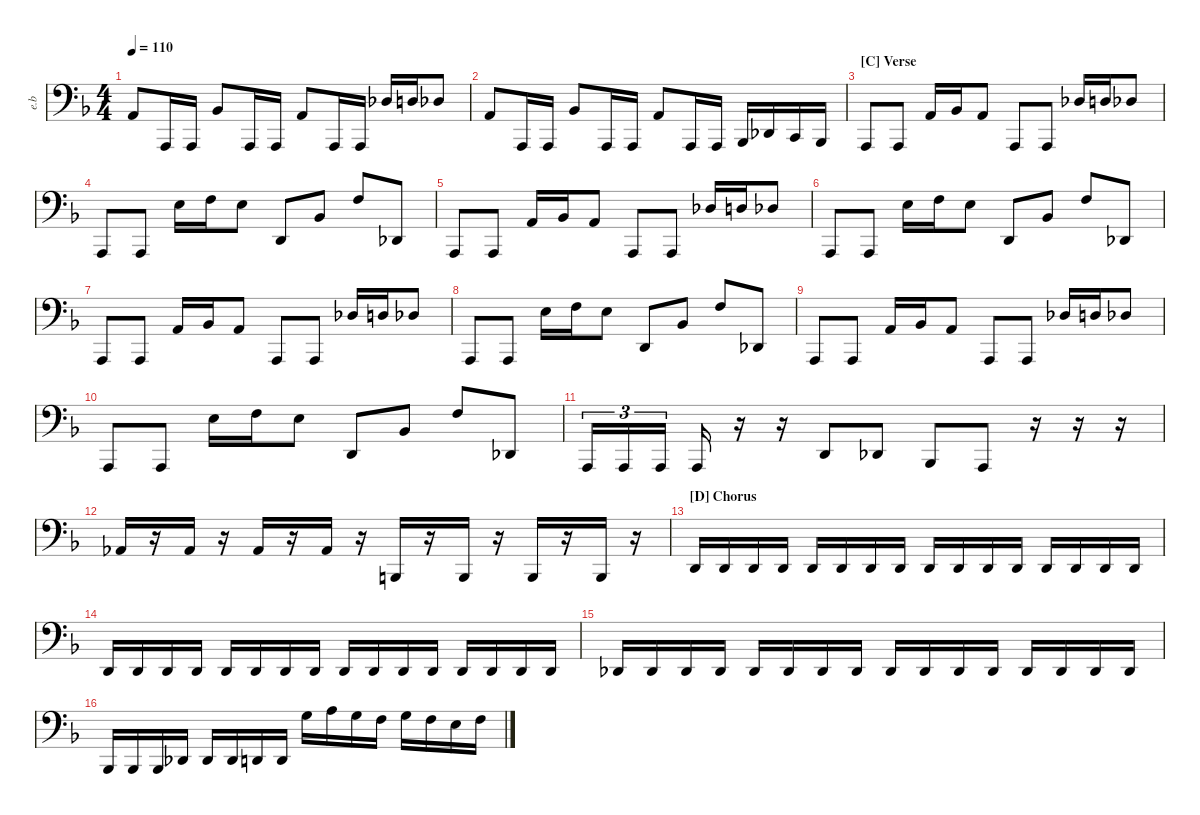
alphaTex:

\defaultSystemsLayout 4
\hideDynamics
\bracketExtendMode nobrackets
\otherSystemsTrackNameOrientation horizontal
\track ("Electric Bass" "e.b") {instrument electricbassfinger}
\staff {score}
\tuning (G2 D2 A1 E1 A0)
\ts (4 4)
\tempo 110
\clef f4
\ks dminor
5.4{acc forcenatural}.8{dy fff beam Up} 0.5{acc forcenatural}.16{beam Up} 0.5{acc forcenatural}.16{beam Up} 6.4{acc b}.8{beam Up} 0.5{acc forcenatural}.16{beam Up} 0.5{acc forcenatural}.16{beam Up} 5.4{acc forcenatural}.8{beam Up} 0.5{acc forcenatural}.16{beam Up} 0.5{acc forcenatural}.16{beam Up} 9.4{acc b}.16{beam Up} 10.4{acc forcenatural}.16{beam Up} 9.4{acc b}.8{beam Up} |
5.4{acc forcenatural}.8{beam Up} 0.5{acc forcenatural}.16{beam Up} 0.5{acc forcenatural}.16{beam Up} 6.4{acc b}.8{beam Up} 0.5{acc forcenatural}.16{beam Up} 0.5{acc forcenatural}.16{beam Up} 5.4{acc forcenatural}.8{beam Up} 0.5{acc forcenatural}.16{beam Up} 0.5{acc forcenatural}.16{beam Up} 1.5{acc b}.16{beam Up} 4.5{acc b}.16{beam Up} 3.5{acc forcenatural}.16{beam Up} 1.5{acc b}.16{beam Up} |
\section ("C" "Verse")
0.5{acc forcenatural}.8{beam Up} 0.5{acc forcenatural}.8{beam Up} 5.4{acc forcenatural}.16{beam Up} 6.4{acc b}.16{beam Up} 5.4{acc forcenatural}.8{beam Up} 0.5{acc forcenatural}.8{beam Up} 0.5{acc forcenatural}.8{beam Up} 9.4{acc b}.16{beam Up} 10.4{acc forcenatural}.16{beam Up} 9.4{acc b}.8{beam Up} |
0.5{acc forcenatural}.8{beam Up} 0.5{acc forcenatural}.8{beam Up} 12.4{acc forcenatural}.16{beam Down} 13.4{acc forcenatural}.16{beam Down} 12.4{acc forcenatural}.8{beam Down} 5.5{acc forcenatural}.8{beam Up} 6.4{acc b}.8{beam Up} 8.3{acc forcenatural}.8{beam Up} 4.5{acc b}.8{beam Up} |
0.5{acc forcenatural}.8{beam Up} 0.5{acc forcenatural}.8{beam Up} 5.4{acc forcenatural}.16{beam Up} 6.4{acc b}.16{beam Up} 5.4{acc forcenatural}.8{beam Up} 0.5{acc forcenatural}.8{beam Up} 0.5{acc forcenatural}.8{beam Up} 9.4{acc b}.16{beam Up} 10.4{acc forcenatural}.16{beam Up} 9.4{acc b}.8{beam Up} |
0.5{acc forcenatural}.8{beam Up} 0.5{acc forcenatural}.8{beam Up} 12.4{acc forcenatural}.16{beam Down} 13.4{acc forcenatural}.16{beam Down} 12.4{acc forcenatural}.8{beam Down} 5.5{acc forcenatural}.8{beam Up} 6.4{acc b}.8{beam Up} 8.3{acc forcenatural}.8{beam Up} 4.5{acc b}.8{beam Up} |
0.5{acc forcenatural}.8{beam Up} 0.5{acc forcenatural}.8{beam Up} 5.4{acc forcenatural}.16{beam Up} 6.4{acc b}.16{beam Up} 5.4{acc forcenatural}.8{beam Up} 0.5{acc forcenatural}.8{beam Up} 0.5{acc forcenatural}.8{beam Up} 9.4{acc b}.16{beam Up} 10.4{acc forcenatural}.16{beam Up} 9.4{acc b}.8{beam Up} |
0.5{acc forcenatural}.8{beam Up} 0.5{acc forcenatural}.8{beam Up} 12.4{acc forcenatural}.16{beam Down} 13.4{acc forcenatural}.16{beam Down} 12.4{acc forcenatural}.8{beam Down} 5.5{acc forcenatural}.8{beam Up} 6.4{acc b}.8{beam Up} 8.3{acc forcenatural}.8{beam Up} 4.5{acc b}.8{beam Up} |
0.5{acc forcenatural}.8{beam Up} 0.5{acc forcenatural}.8{beam Up} 5.4{acc forcenatural}.16{beam Up} 6.4{acc b}.16{beam Up} 5.4{acc forcenatural}.8{beam Up} 0.5{acc forcenatural}.8{beam Up} 0.5{acc forcenatural}.8{beam Up} 9.4{acc b}.16{beam Up} 10.4{acc forcenatural}.16{beam Up} 9.4{acc b}.8{beam Up} |
0.5{acc forcenatural}.8{beam Up} 0.5{acc forcenatural}.8{beam Up} 12.4{acc forcenatural}.16{beam Down} 13.4{acc forcenatural}.16{beam Down} 12.4{acc forcenatural}.8{beam Down} 5.5{acc forcenatural}.8{beam Up} 6.4{acc b}.8{beam Up} 8.3{acc forcenatural}.8{beam Up} 4.5{acc b}.8{beam Up} |
0.5{acc forcenatural}.16{tu (3 2) beam Up} 0.5{acc forcenatural}.16{tu (3 2) beam Up} 0.5{acc forcenatural}.16{tu (3 2) beam Up} 0.5{acc forcenatural}.16{beam Up} r.16{beam Up} r.16{beam Up} 5.5{acc forcenatural}.8{beam Up} 4.5{acc b}.8{beam Up} 1.5{acc b}.8{beam Up} 0.5{acc forcenatural}.8{beam Up} r.16{beam Up} r.16{beam Up} r.16{beam Up} |
4.4{acc b}.16{beam Up} r.16{beam Up} 4.4{acc b}.16{beam Up} r.16{beam Up} 4.4{acc b}.16{beam Up} r.16{beam Up} 4.4{acc b}.16{beam Up} r.16{beam Up} 2.5{acc forcenatural}.16{beam Up} r.16{beam Up} 2.5{acc forcenatural}.16{beam Up} r.16{beam Up} 2.5{acc forcenatural}.16{beam Up} r.16{beam Up} 2.5{acc forcenatural}.16{beam Up} r.16{beam Up} |
\section ("D" "Chorus")
5.5{acc forcenatural}.16{beam Up} 5.5{acc forcenatural}.16{beam Up} 5.5{acc forcenatural}.16{beam Up} 5.5{acc forcenatural}.16{beam Up} 5.5{acc forcenatural}.16{beam Up} 5.5{acc forcenatural}.16{beam Up} 5.5{acc forcenatural}.16{beam Up} 5.5{acc forcenatural}.16{beam Up} 5.5{acc forcenatural}.16{beam Up} 5.5{acc forcenatural}.16{beam Up} 5.5{acc forcenatural}.16{beam Up} 5.5{acc forcenatural}.16{beam Up} 5.5{acc forcenatural}.16{beam Up} 5.5{acc forcenatural}.16{beam Up} 5.5{acc forcenatural}.16{beam Up} 5.5{acc forcenatural}.16{beam Up} |
5.5{acc forcenatural}.16{beam Up} 5.5{acc forcenatural}.16{beam Up} 5.5{acc forcenatural}.16{beam Up} 5.5{acc forcenatural}.16{beam Up} 5.5{acc forcenatural}.16{beam Up} 5.5{acc forcenatural}.16{beam Up} 5.5{acc forcenatural}.16{beam Up} 5.5{acc forcenatural}.16{beam Up} 5.5{acc forcenatural}.16{beam Up} 5.5{acc forcenatural}.16{beam Up} 5.5{acc forcenatural}.16{beam Up} 5.5{acc forcenatural}.16{beam Up} 5.5{acc forcenatural}.16{beam Up} 5.5{acc forcenatural}.16{beam Up} 5.5{acc forcenatural}.16{beam Up} 5.5{acc forcenatural}.16{beam Up} |
4.5{acc b}.16{beam Up} 4.5{acc b}.16{beam Up} 4.5{acc b}.16{beam Up} 4.5{acc b}.16{beam Up} 4.5{acc b}.16{beam Up} 4.5{acc b}.16{beam Up} 4.5{acc b}.16{beam Up} 4.5{acc b}.16{beam Up} 4.5{acc b}.16{beam Up} 4.5{acc b}.16{beam Up} 4.5{acc b}.16{beam Up} 4.5{acc b}.16{beam Up} 4.5{acc b}.16{beam Up} 4.5{acc b}.16{beam Up} 4.5{acc b}.16{beam Up} 4.5{acc b}.16{beam Up} |
1.5{acc b}.16{beam Up} 1.5{acc b}.16{beam Up} 1.5{acc b}.16{beam Up} 4.5{acc b}.16{beam Up} 4.5{acc b}.16{beam Up} 4.5{acc b}.16{beam Up} 5.5{acc forcenatural}.16{beam Up} 5.5{acc forcenatural}.16{beam Up} 5.2{acc forcenatural}.16{beam Down} 7.2{acc forcenatural}.16{beam Down} 5.2{acc forcenatural}.16{beam Down} 8.3{acc forcenatural}.16{beam Down} 5.2{acc forcenatural}.16{beam Down} 8.3{acc forcenatural}.16{beam Down} 7.3{acc forcenatural}.16{beam Down} 8.3{acc forcenatural}.16{beam Down}
